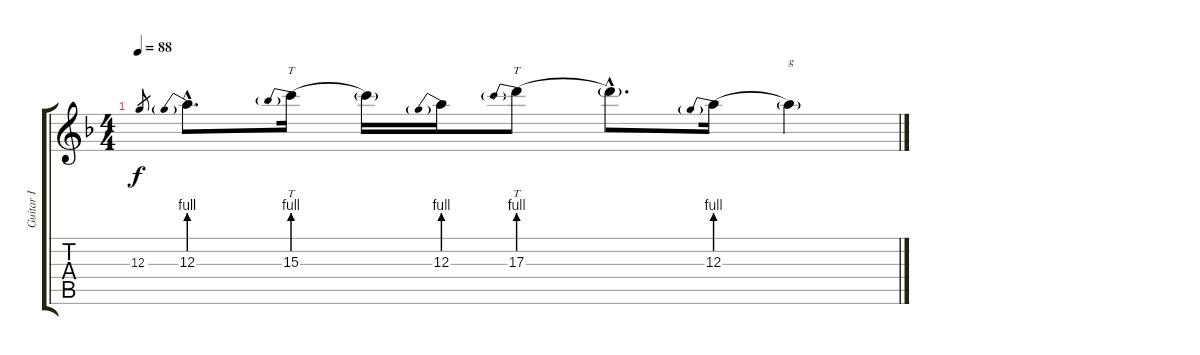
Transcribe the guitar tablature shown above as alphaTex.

\track ("Guitar I" "Guitar I") {instrument distortionguitar}
\staff {score tabs}
\tuning (E4 B3 G3 D3 A2 E2) {hide}
\ts (4 4)
\tempo 88
\clef g2
\ks dminor
12.3.8{gr dy f} 12.3{be (prebend 0 4 60 4) hac}.8{d} 15.3{be (prebend 0 4 60 4)}.16{tt} 15.3{t}.16 12.3{be (prebend 0 4 60 4)}.16 17.3{be (prebend 0 4 60 4)}.8{tt} 17.3{hac t}.8{d} 12.3{be (prebend 0 4 60 4)}.16 12.3{t}.4{txt "g"}
